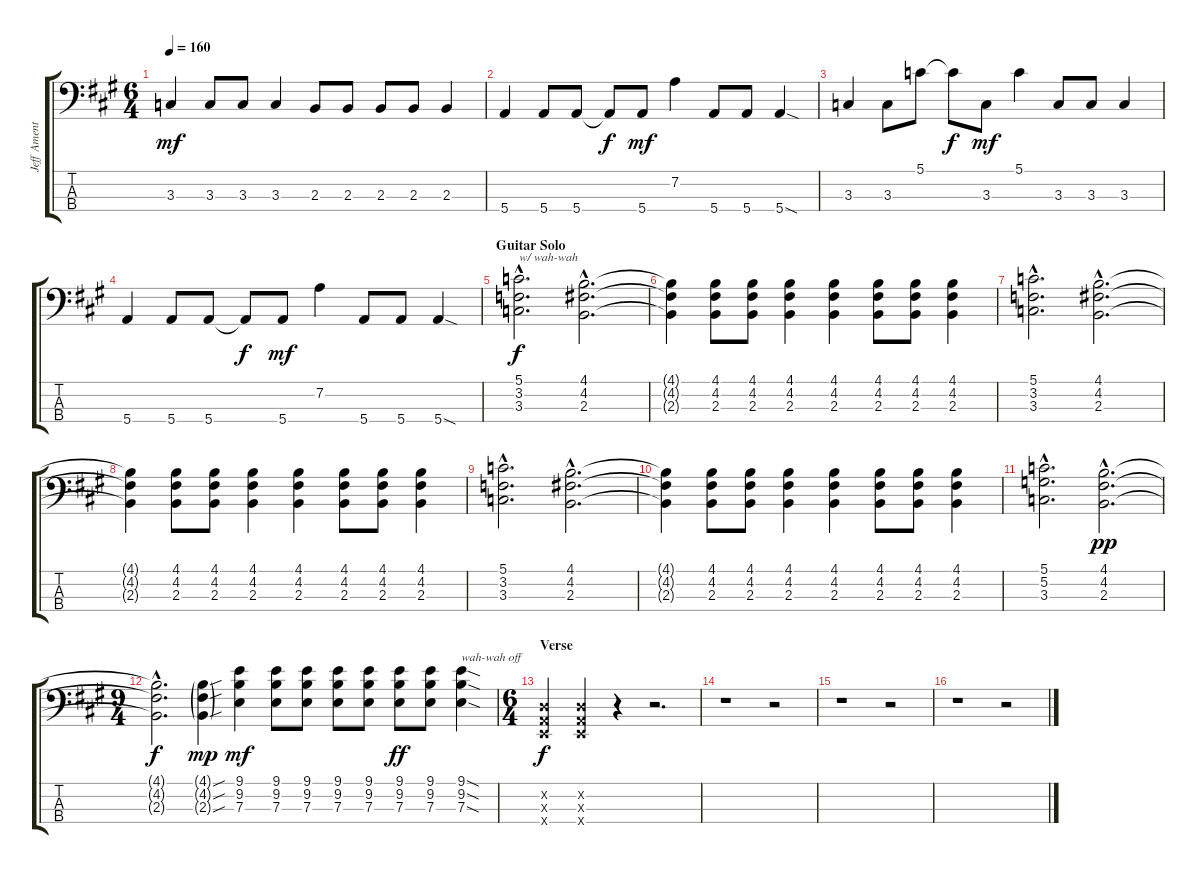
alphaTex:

\track ("Jeff Ament" "Jeff Ament") {instrument fretlessbass}
\staff {score tabs}
\tuning (G2 D2 A1 E1) {hide}
\ts (6 4)
\tempo 160
\clef f4
\ks a
3.3.4{dy mf} 3.3.8 3.3.8 3.3.4 2.3.8 2.3.8 2.3.8 2.3.8 2.3.4 |
5.4.4 5.4.8 5.4.8 5.4{t}.8{dy f} 5.4.8{dy mf} 7.2.4 5.4.8 5.4.8 5.4{sod}.4 |
3.3.4 3.3.8 5.1.8 5.1{t}.8{dy f} 3.3.8{dy mf} 5.1.4 3.3.8 3.3.8 3.3.4 |
5.4.4 5.4.8 5.4.8 5.4{t}.8{dy f} 5.4.8{dy mf} 7.2.4 5.4.8 5.4.8 5.4{sod}.4 |
\section ("" "Guitar Solo")
(5.1{hac} 3.2{hac} 3.3{hac}).2{d txt "w/ wah-wah" dy f} (4.1{hac} 4.2{hac} 2.3{hac}).2{d} |
(4.1{t} 4.2{t} 2.3{t}).4 (4.1 4.2 2.3).8 (4.1 4.2 2.3).8 (4.1 4.2 2.3).4 (4.1 4.2 2.3).4 (4.1 4.2 2.3).8 (4.1 4.2 2.3).8 (4.1 4.2 2.3).4 |
(5.1{hac} 3.2{hac} 3.3{hac}).2{d} (4.1{hac} 4.2{hac} 2.3{hac}).2{d} |
(4.1{t} 4.2{t} 2.3{t}).4 (4.1 4.2 2.3).8 (4.1 4.2 2.3).8 (4.1 4.2 2.3).4 (4.1 4.2 2.3).4 (4.1 4.2 2.3).8 (4.1 4.2 2.3).8 (4.1 4.2 2.3).4 |
(5.1{hac} 3.2{hac} 3.3{hac}).2{d} (4.1{hac} 4.2{hac} 2.3{hac}).2{d} |
(4.1{t} 4.2{t} 2.3{t}).4 (4.1 4.2 2.3).8 (4.1 4.2 2.3).8 (4.1 4.2 2.3).4 (4.1 4.2 2.3).4 (4.1 4.2 2.3).8 (4.1 4.2 2.3).8 (4.1 4.2 2.3).4 |
(5.1{hac} 5.2{hac} 3.3{hac}).2{d} (4.1{hac} 4.2{hac} 2.3{hac}).2{d dy pp} |
\ts (9 4)
(4.1{hac t} 4.2{hac t} 2.3{hac t}).2{d dy f} (4.1{sou g} 4.2{sou g} 2.3{sou g}).4{dy mp} (9.1 9.2 7.3).4{dy mf} (9.1 9.2 7.3).8 (9.1 9.2 7.3).8 (9.1 9.2 7.3).8 (9.1 9.2 7.3).8 (9.1 9.2 7.3).8{dy ff} (9.1 9.2 7.3).8 (9.1{sod} 9.2{sod} 7.3{sod}).4{txt "wah-wah off"} |
\ts (6 4)
\section ("" "Verse")
(0.2{x} 0.3{x} 0.4{x}).4{dy f} (0.2{x} 0.3{x} 0.4{x}).4 r.4 r.2{d} |
r.1 r.2 |
r.1 r.2 |
r.1 r.2
